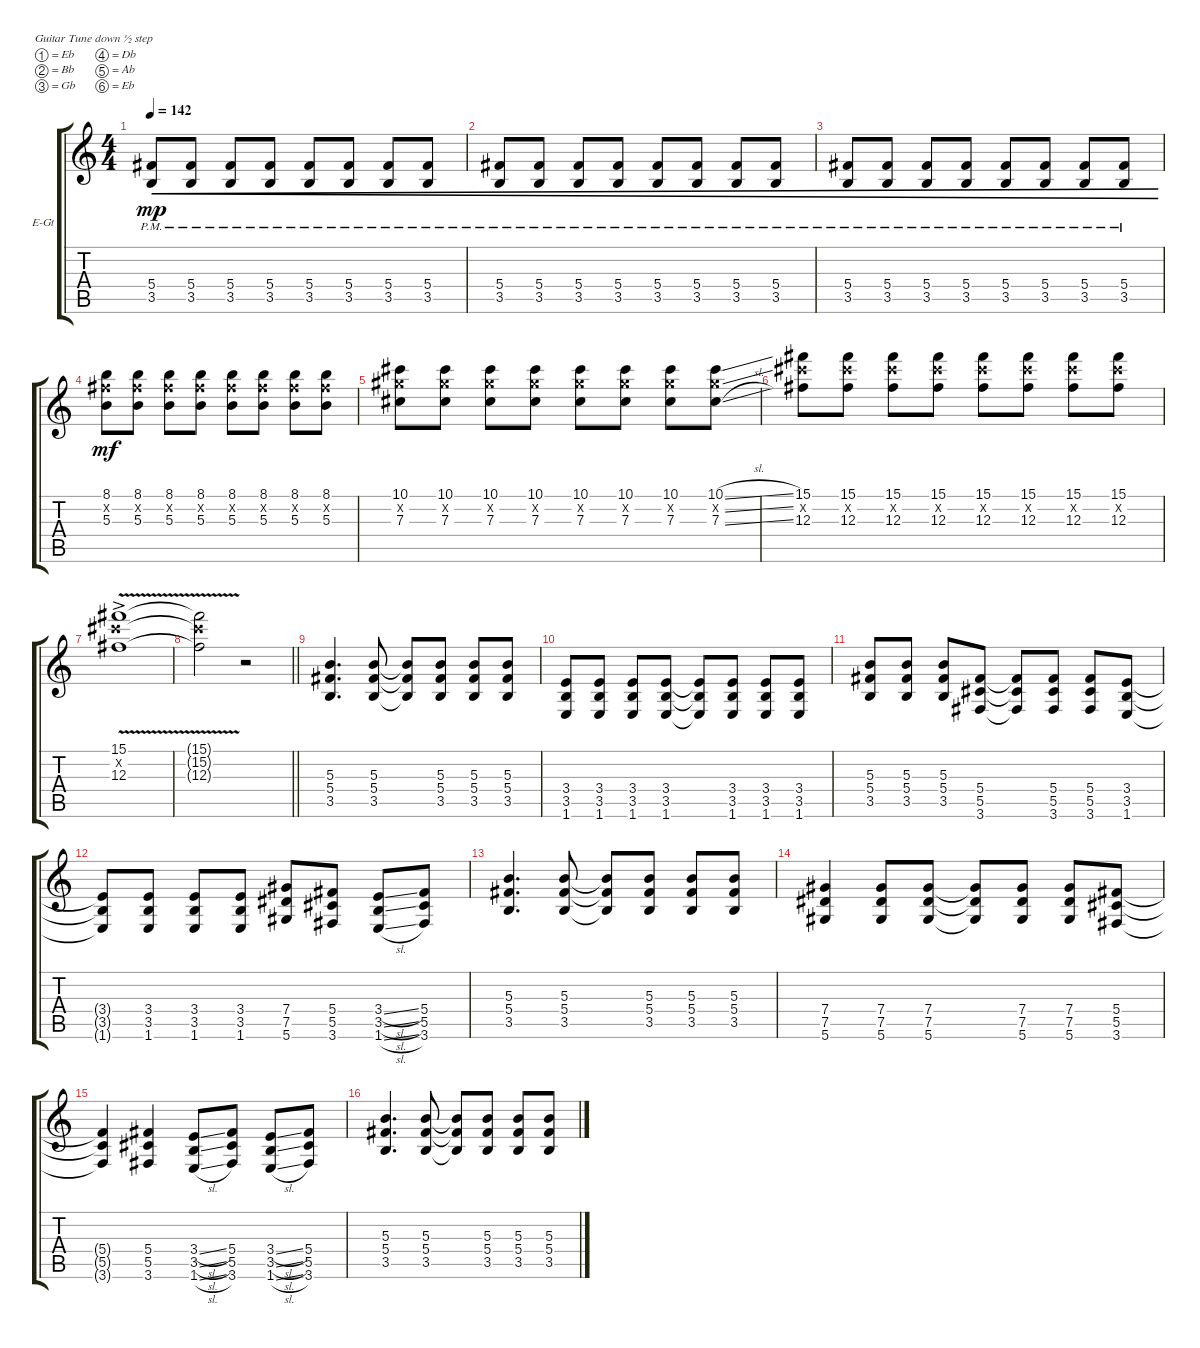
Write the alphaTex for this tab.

\defaultSystemsLayout 4
\bracketExtendMode groupsimilarinstruments
\firstSystemTrackNameOrientation horizontal
\otherSystemsTrackNameOrientation horizontal
\track ("Lead Electric Guitar 1" "E-Gt") {instrument overdrivenguitar}
\staff {score tabs}
\tuning (Eb4 Bb3 Gb3 Db3 Ab2 Eb2)
\ts (4 4)
\tempo 142
\clef g2
\ks c
(3.5{pm} 5.4{pm}).8{cre dy mp} (3.5{pm} 5.4{pm}).8{cre} (3.5{pm} 5.4{pm}).8{cre} (3.5{pm} 5.4{pm}).8{cre} (3.5{pm} 5.4{pm}).8{cre} (3.5{pm} 5.4{pm}).8{cre} (3.5{pm} 5.4{pm}).8{cre} (3.5{pm} 5.4{pm}).8{cre} |
(3.5{pm} 5.4{pm}).8{cre} (3.5{pm} 5.4{pm}).8{cre} (3.5{pm} 5.4{pm}).8{cre} (3.5{pm} 5.4{pm}).8{cre} (3.5{pm} 5.4{pm}).8{cre} (3.5{pm} 5.4{pm}).8{cre} (3.5{pm} 5.4{pm}).8{cre} (3.5{pm} 5.4{pm}).8{cre} |
(3.5{pm} 5.4{pm}).8{cre} (3.5{pm} 5.4{pm}).8{cre} (3.5{pm} 5.4{pm}).8{cre} (3.5{pm} 5.4{pm}).8{cre} (3.5{pm} 5.4{pm}).8{cre} (3.5{pm} 5.4{pm}).8{cre} (3.5{pm} 5.4{pm}).8{cre} (3.5{pm} 5.4{pm}).8{cre} |
(8.1 8.2{x} 5.3).8{dy mf} (8.1 8.2{x} 5.3).8 (8.1 8.2{x} 5.3).8 (8.1 8.2{x} 5.3).8 (8.1 8.2{x} 5.3).8 (8.1 8.2{x} 5.3).8 (8.1 8.2{x} 5.3).8 (8.1 8.2{x} 5.3).8 |
(10.1 10.2{x} 7.3).8 (10.1 10.2{x} 7.3).8 (10.1 10.2{x} 7.3).8 (10.1 10.2{x} 7.3).8 (10.1 10.2{x} 7.3).8 (10.1 10.2{x} 7.3).8 (10.1 10.2{x} 7.3).8 (10.1{sl} 10.2{sl x} 7.3{sl}).8 |
(15.1 15.2{x} 12.3).8 (15.1 15.2{x} 12.3).8 (15.1 15.2{x} 12.3).8 (15.1 15.2{x} 12.3).8 (15.1 15.2{x} 12.3).8 (15.1 15.2{x} 12.3).8 (15.1 15.2{x} 12.3).8 (15.1 15.2{x} 12.3).8 |
(12.3{ac} 15.2{ac x} 15.1{v ac}).1 |
\barLineRight lightlight
(15.1{t} 15.2{x t} 12.3{t}).2 r.2 |
(3.5 5.4 5.3).4{d} (3.5 5.4 5.3).8 (3.5{t} 5.4{t} 5.3{t}).8 (3.5 5.4 5.3).8 (3.5 5.4 5.3).8 (3.5 5.4 5.3).8 |
(1.6 3.5 3.4).8 (1.6 3.5 3.4).8 (1.6 3.5 3.4).8 (1.6 3.5 3.4).8 (1.6{t} 3.5{t} 3.4{t}).8 (1.6 3.5 3.4).8 (1.6 3.5 3.4).8 (1.6 3.5 3.4).8 |
(3.5 5.4 5.3).8 (3.5 5.4 5.3).8 (3.5 5.4 5.3).8 (3.6 5.5 5.4).8 (3.6{t} 5.5{t} 5.4{t}).8 (3.6 5.5 5.4).8 (3.6 5.5 5.4).8 (1.6 3.5 3.4).8 |
(3.4{t} 3.5{t} 1.6{t}).8 (3.4 3.5 1.6).8 (3.4 3.5 1.6).8 (3.4 3.5 1.6).8 (5.6 7.5 7.4).8 (3.6 5.5 5.4).8 (3.4{sl} 3.5{sl} 1.6{sl}).8 (3.6 5.5 5.4).8 |
(3.5 5.4 5.3).4{d} (3.5 5.4 5.3).8 (3.5{t} 5.4{t} 5.3{t}).8 (3.5 5.4 5.3).8 (3.5 5.4 5.3).8 (3.5 5.4 5.3).8 |
(5.6 7.5 7.4).4 (5.6 7.5 7.4).8 (5.6 7.5 7.4).8 (5.6{t} 7.5{t} 7.4{t}).8 (5.6 7.5 7.4).8 (5.6 7.5 7.4).8 (3.6 5.5 5.4).8 |
(5.4{t} 5.5{t} 3.6{t}).4 (5.4 5.5 3.6).4 (3.4{sl} 3.5{sl} 1.6{sl}).8 (3.6 5.5 5.4).8 (3.4{sl} 3.5{sl} 1.6{sl}).8 (3.6 5.5 5.4).8 |
(3.5 5.4 5.3).4{d} (3.5 5.4 5.3).8 (3.5{t} 5.4{t} 5.3{t}).8 (3.5 5.4 5.3).8 (3.5 5.4 5.3).8 (3.5 5.4 5.3).8
